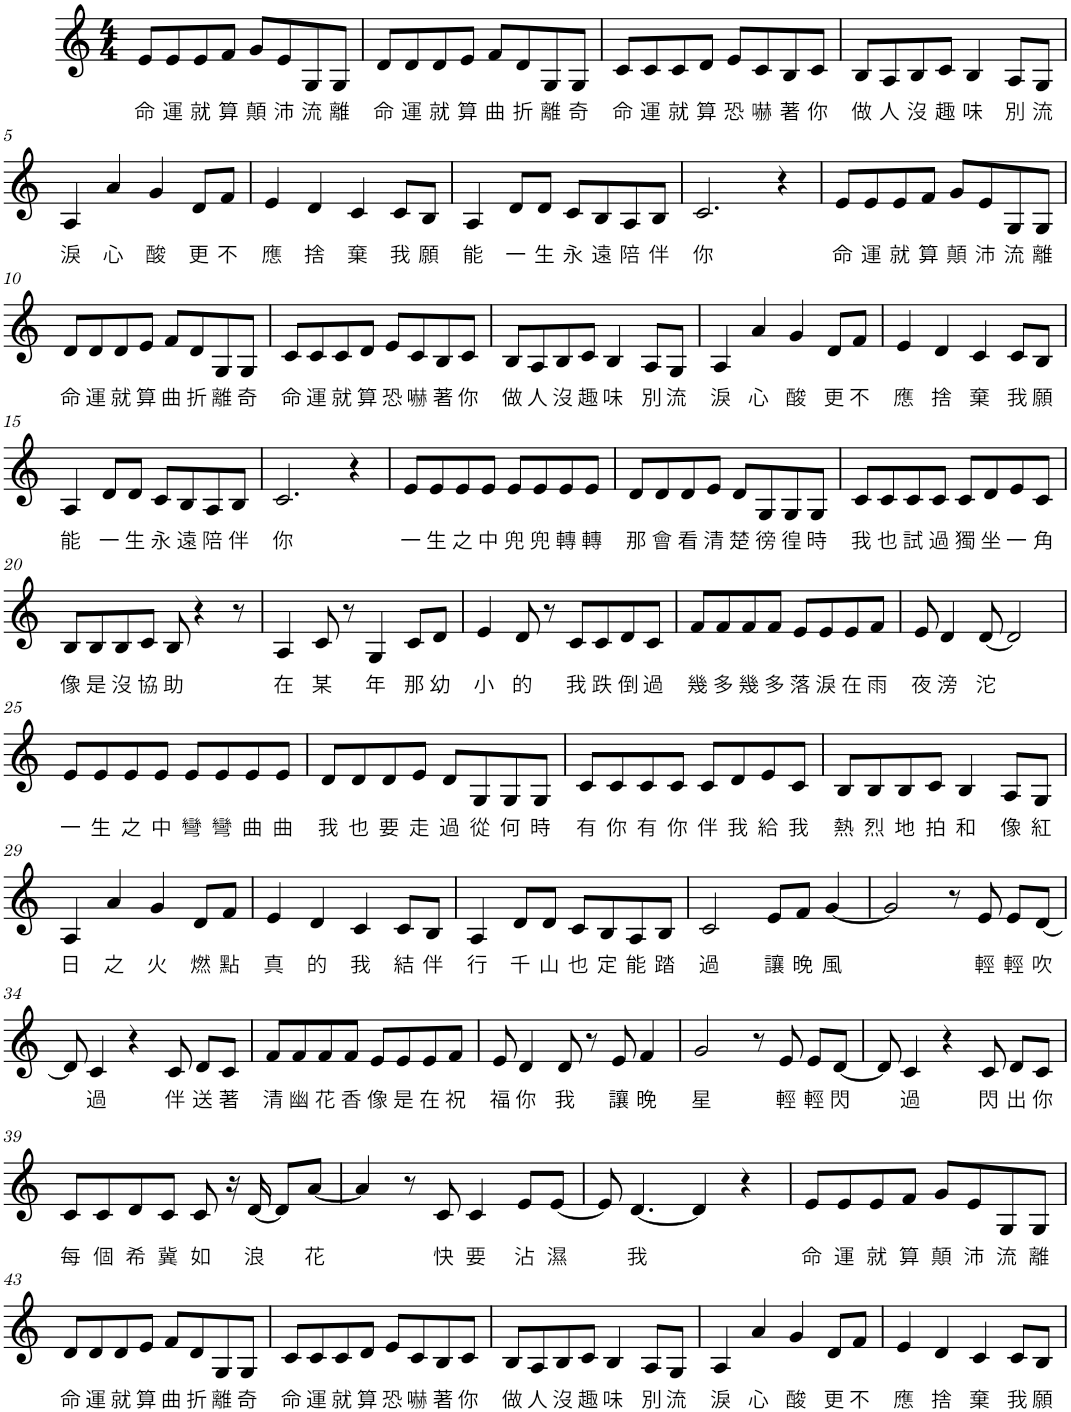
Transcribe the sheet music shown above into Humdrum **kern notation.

**kern	**text
*part1	*part1
*staff1	*staff1
*I"Piano	*
*I'Pno	*
*clefG2	*
*k[]	*
*M4/4	*
=1	=1
!	!LO:LY:b
8e/L	命
!	!LO:LY:b
8e/	運
!	!LO:LY:b
8e/	就
!	!LO:LY:b
8f/J	算
!	!LO:LY:b
8g/L	顛
!	!LO:LY:b
8e/	沛
!	!LO:LY:b
8G/	流
!	!LO:LY:b
8G/J	離
=2	=2
!	!LO:LY:b
8d/L	命
!	!LO:LY:b
8d/	運
!	!LO:LY:b
8d/	就
!	!LO:LY:b
8e/J	算
!	!LO:LY:b
8f/L	曲
!	!LO:LY:b
8d/	折
!	!LO:LY:b
8G/	離
!	!LO:LY:b
8G/J	奇
=3	=3
!	!LO:LY:b
8c/L	命
!	!LO:LY:b
8c/	運
!	!LO:LY:b
8c/	就
!	!LO:LY:b
8d/J	算
!	!LO:LY:b
8e/L	恐
!	!LO:LY:b
8c/	嚇
!	!LO:LY:b
8B/	著
!	!LO:LY:b
8c/J	你
=4	=4
!	!LO:LY:b
8B/L	做
!	!LO:LY:b
8A/	人
!	!LO:LY:b
8B/	沒
!	!LO:LY:b
8c/J	趣
!	!LO:LY:b
4B/	味
!	!LO:LY:b
8A/L	別
!	!LO:LY:b
8G/J	流
!!LO:LB:g=z
=5	=5
!	!LO:LY:b
4A/	淚
!	!LO:LY:b
4a/	心
!	!LO:LY:b
4g/	酸
!	!LO:LY:b
8d/L	更
!	!LO:LY:b
8f/J	不
=6	=6
!	!LO:LY:b
4e/	應
!	!LO:LY:b
4d/	捨
!	!LO:LY:b
4c/	棄
!	!LO:LY:b
8c/L	我
!	!LO:LY:b
8B/J	願
=7	=7
!	!LO:LY:b
4A/	能
!	!LO:LY:b
8d/L	一
!	!LO:LY:b
8d/J	生
!	!LO:LY:b
8c/L	永
!	!LO:LY:b
8B/	遠
!	!LO:LY:b
8A/	陪
!	!LO:LY:b
8B/J	伴
=8	=8
!	!LO:LY:b
2.c/	你
4r	.
=9	=9
!	!LO:LY:b
8e/L	命
!	!LO:LY:b
8e/	運
!	!LO:LY:b
8e/	就
!	!LO:LY:b
8f/J	算
!	!LO:LY:b
8g/L	顛
!	!LO:LY:b
8e/	沛
!	!LO:LY:b
8G/	流
!	!LO:LY:b
8G/J	離
!!LO:LB:g=z
=10	=10
!	!LO:LY:b
8d/L	命
!	!LO:LY:b
8d/	運
!	!LO:LY:b
8d/	就
!	!LO:LY:b
8e/J	算
!	!LO:LY:b
8f/L	曲
!	!LO:LY:b
8d/	折
!	!LO:LY:b
8G/	離
!	!LO:LY:b
8G/J	奇
=11	=11
!	!LO:LY:b
8c/L	命
!	!LO:LY:b
8c/	運
!	!LO:LY:b
8c/	就
!	!LO:LY:b
8d/J	算
!	!LO:LY:b
8e/L	恐
!	!LO:LY:b
8c/	嚇
!	!LO:LY:b
8B/	著
!	!LO:LY:b
8c/J	你
=12	=12
!	!LO:LY:b
8B/L	做
!	!LO:LY:b
8A/	人
!	!LO:LY:b
8B/	沒
!	!LO:LY:b
8c/J	趣
!	!LO:LY:b
4B/	味
!	!LO:LY:b
8A/L	別
!	!LO:LY:b
8G/J	流
=13	=13
!	!LO:LY:b
4A/	淚
!	!LO:LY:b
4a/	心
!	!LO:LY:b
4g/	酸
!	!LO:LY:b
8d/L	更
!	!LO:LY:b
8f/J	不
=14	=14
!	!LO:LY:b
4e/	應
!	!LO:LY:b
4d/	捨
!	!LO:LY:b
4c/	棄
!	!LO:LY:b
8c/L	我
!	!LO:LY:b
8B/J	願
!!LO:LB:g=z
=15	=15
!	!LO:LY:b
4A/	能
!	!LO:LY:b
8d/L	一
!	!LO:LY:b
8d/J	生
!	!LO:LY:b
8c/L	永
!	!LO:LY:b
8B/	遠
!	!LO:LY:b
8A/	陪
!	!LO:LY:b
8B/J	伴
=16	=16
!	!LO:LY:b
2.c/	你
4r	.
=17	=17
!	!LO:LY:b
8e/L	一
!	!LO:LY:b
8e/	生
!	!LO:LY:b
8e/	之
!	!LO:LY:b
8e/J	中
!	!LO:LY:b
8e/L	兜
!	!LO:LY:b
8e/	兜
!	!LO:LY:b
8e/	轉
!	!LO:LY:b
8e/J	轉
=18	=18
!	!LO:LY:b
8d/L	那
!	!LO:LY:b
8d/	會
!	!LO:LY:b
8d/	看
!	!LO:LY:b
8e/J	清
!	!LO:LY:b
8d/L	楚
!	!LO:LY:b
8G/	徬
!	!LO:LY:b
8G/	徨
!	!LO:LY:b
8G/J	時
=19	=19
!	!LO:LY:b
8c/L	我
!	!LO:LY:b
8c/	也
!	!LO:LY:b
8c/	試
!	!LO:LY:b
8c/J	過
!	!LO:LY:b
8c/L	獨
!	!LO:LY:b
8d/	坐
!	!LO:LY:b
8e/	一
!	!LO:LY:b
8c/J	角
!!LO:LB:g=z
=20	=20
!	!LO:LY:b
8B/L	像
!	!LO:LY:b
8B/	是
!	!LO:LY:b
8B/	沒
!	!LO:LY:b
8c/J	協
!	!LO:LY:b
8B/	助
4r	.
8r	.
=21	=21
!	!LO:LY:b
4A/	在
!	!LO:LY:b
8c/	某
8r	.
!	!LO:LY:b
4G/	年
!	!LO:LY:b
8c/L	那
!	!LO:LY:b
8d/J	幼
=22	=22
!	!LO:LY:b
4e/	小
!	!LO:LY:b
8d/	的
8r	.
!	!LO:LY:b
8c/L	我
!	!LO:LY:b
8c/	跌
!	!LO:LY:b
8d/	倒
!	!LO:LY:b
8c/J	過
=23	=23
!	!LO:LY:b
8f/L	幾
!	!LO:LY:b
8f/	多
!	!LO:LY:b
8f/	幾
!	!LO:LY:b
8f/J	多
!	!LO:LY:b
8e/L	落
!	!LO:LY:b
8e/	淚
!	!LO:LY:b
8e/	在
!	!LO:LY:b
8f/J	雨
=24	=24
!	!LO:LY:b
8e/	夜
!	!LO:LY:b
4d/	滂
!	!LO:LY:b
[8d/	沱
2d/]	.
!!LO:LB:g=z
=25	=25
!	!LO:LY:b
8e/L	一
!	!LO:LY:b
8e/	生
!	!LO:LY:b
8e/	之
!	!LO:LY:b
8e/J	中
!	!LO:LY:b
8e/L	彎
!	!LO:LY:b
8e/	彎
!	!LO:LY:b
8e/	曲
!	!LO:LY:b
8e/J	曲
=26	=26
!	!LO:LY:b
8d/L	我
!	!LO:LY:b
8d/	也
!	!LO:LY:b
8d/	要
!	!LO:LY:b
8e/J	走
!	!LO:LY:b
8d/L	過
!	!LO:LY:b
8G/	從
!	!LO:LY:b
8G/	何
!	!LO:LY:b
8G/J	時
=27	=27
!	!LO:LY:b
8c/L	有
!	!LO:LY:b
8c/	你
!	!LO:LY:b
8c/	有
!	!LO:LY:b
8c/J	你
!	!LO:LY:b
8c/L	伴
!	!LO:LY:b
8d/	我
!	!LO:LY:b
8e/	給
!	!LO:LY:b
8c/J	我
=28	=28
!	!LO:LY:b
8B/L	熱
!	!LO:LY:b
8B/	烈
!	!LO:LY:b
8B/	地
!	!LO:LY:b
8c/J	拍
!	!LO:LY:b
4B/	和
!	!LO:LY:b
8A/L	像
!	!LO:LY:b
8G/J	紅
!!LO:LB:g=z
=29	=29
!	!LO:LY:b
4A/	日
!	!LO:LY:b
4a/	之
!	!LO:LY:b
4g/	火
!	!LO:LY:b
8d/L	燃
!	!LO:LY:b
8f/J	點
=30	=30
!	!LO:LY:b
4e/	真
!	!LO:LY:b
4d/	的
!	!LO:LY:b
4c/	我
!	!LO:LY:b
8c/L	結
!	!LO:LY:b
8B/J	伴
=31	=31
!	!LO:LY:b
4A/	行
!	!LO:LY:b
8d/L	千
!	!LO:LY:b
8d/J	山
!	!LO:LY:b
8c/L	也
!	!LO:LY:b
8B/	定
!	!LO:LY:b
8A/	能
!	!LO:LY:b
8B/J	踏
=32	=32
!	!LO:LY:b
2c/	過
!	!LO:LY:b
8e/L	讓
!	!LO:LY:b
8f/J	晚
!	!LO:LY:b
[4g/	風
=33	=33
2g/]	.
8r	.
!	!LO:LY:b
8e/	輕
!	!LO:LY:b
8e/L	輕
!	!LO:LY:b
[8d/J	吹
!!LO:LB:g=z
=34	=34
8d/]	.
!	!LO:LY:b
4c/	過
4r	.
!	!LO:LY:b
8c/	伴
!	!LO:LY:b
8d/L	送
!	!LO:LY:b
8c/J	著
=35	=35
!	!LO:LY:b
8f/L	清
!	!LO:LY:b
8f/	幽
!	!LO:LY:b
8f/	花
!	!LO:LY:b
8f/J	香
!	!LO:LY:b
8e/L	像
!	!LO:LY:b
8e/	是
!	!LO:LY:b
8e/	在
!	!LO:LY:b
8f/J	祝
=36	=36
!	!LO:LY:b
8e/	福
!	!LO:LY:b
4d/	你
!	!LO:LY:b
8d/	我
8r	.
!	!LO:LY:b
8e/	讓
!	!LO:LY:b
4f/	晚
=37	=37
!	!LO:LY:b
2g/	星
8r	.
!	!LO:LY:b
8e/	輕
!	!LO:LY:b
8e/L	輕
!	!LO:LY:b
[8d/J	閃
=38	=38
8d/]	.
!	!LO:LY:b
4c/	過
4r	.
!	!LO:LY:b
8c/	閃
!	!LO:LY:b
8d/L	出
!	!LO:LY:b
8c/J	你
!!LO:LB:g=z
=39	=39
!	!LO:LY:b
8c/L	每
!	!LO:LY:b
8c/	個
!	!LO:LY:b
8d/	希
!	!LO:LY:b
8c/J	冀
!	!LO:LY:b
8c/	如
16r	.
!	!LO:LY:b
[16d/	浪
8d/L]	.
!	!LO:LY:b
[8a/J	花
=40	=40
4a/]	.
8r	.
!	!LO:LY:b
8c/	快
!	!LO:LY:b
4c/	要
!	!LO:LY:b
8e/L	沾
!	!LO:LY:b
[8e/J	濕
=41	=41
8e/]	.
!	!LO:LY:b
[4.d/	我
4d/]	.
4r	.
=42	=42
!	!LO:LY:b
8e/L	命
!	!LO:LY:b
8e/	運
!	!LO:LY:b
8e/	就
!	!LO:LY:b
8f/J	算
!	!LO:LY:b
8g/L	顛
!	!LO:LY:b
8e/	沛
!	!LO:LY:b
8G/	流
!	!LO:LY:b
8G/J	離
!!LO:LB:g=z
=43	=43
!	!LO:LY:b
8d/L	命
!	!LO:LY:b
8d/	運
!	!LO:LY:b
8d/	就
!	!LO:LY:b
8e/J	算
!	!LO:LY:b
8f/L	曲
!	!LO:LY:b
8d/	折
!	!LO:LY:b
8G/	離
!	!LO:LY:b
8G/J	奇
=44	=44
!	!LO:LY:b
8c/L	命
!	!LO:LY:b
8c/	運
!	!LO:LY:b
8c/	就
!	!LO:LY:b
8d/J	算
!	!LO:LY:b
8e/L	恐
!	!LO:LY:b
8c/	嚇
!	!LO:LY:b
8B/	著
!	!LO:LY:b
8c/J	你
=45	=45
!	!LO:LY:b
8B/L	做
!	!LO:LY:b
8A/	人
!	!LO:LY:b
8B/	沒
!	!LO:LY:b
8c/J	趣
!	!LO:LY:b
4B/	味
!	!LO:LY:b
8A/L	別
!	!LO:LY:b
8G/J	流
=46	=46
!	!LO:LY:b
4A/	淚
!	!LO:LY:b
4a/	心
!	!LO:LY:b
4g/	酸
!	!LO:LY:b
8d/L	更
!	!LO:LY:b
8f/J	不
=47	=47
!	!LO:LY:b
4e/	應
!	!LO:LY:b
4d/	捨
!	!LO:LY:b
4c/	棄
!	!LO:LY:b
8c/L	我
!	!LO:LY:b
8B/J	願
=	=
*-	*-
